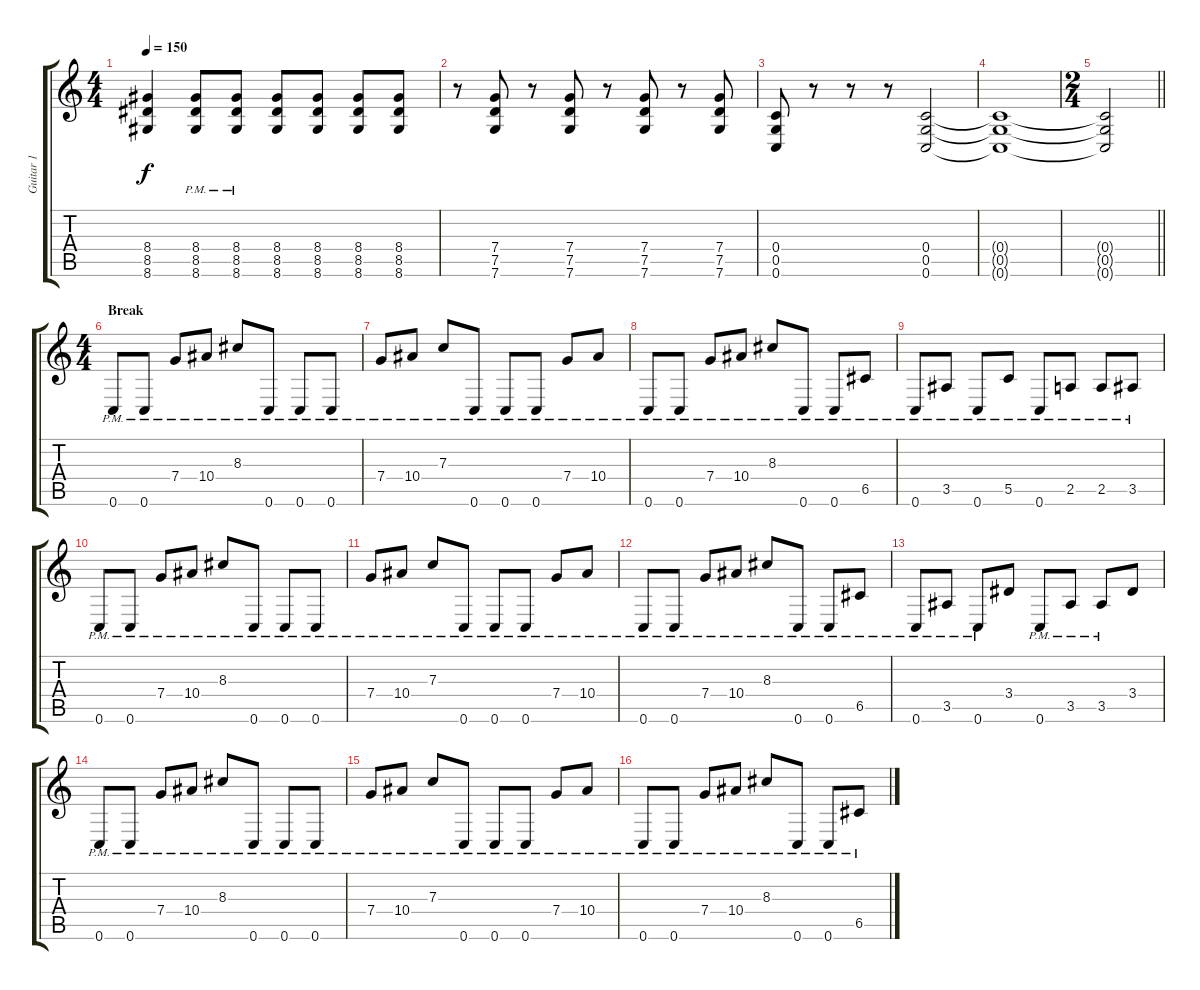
\track ("Guitar 1" "Guitar 1") {instrument distortionguitar}
\staff {score tabs}
\tuning (D4 A3 F3 C3 G2 C2) {hide}
\ts (4 4)
\tempo 150
\clef g2
\ks c
(8.4 8.5 8.6).4{dy f} (8.4{pm} 8.5{pm} 8.6{pm}).8 (8.4{pm} 8.5{pm} 8.6{pm}).8 (8.4 8.5 8.6).8 (8.4 8.5 8.6).8 (8.4 8.5 8.6).8 (8.4 8.5 8.6).8 |
r.8 (7.4 7.5 7.6).8 r.8 (7.4 7.5 7.6).8 r.8 (7.4 7.5 7.6).8 r.8 (7.4 7.5 7.6).8 |
(0.4 0.5 0.6).8 r.8 r.8 r.8 (0.4 0.5 0.6).2 |
(0.4{t} 0.5{t} 0.6{t}).1 |
\ts (2 4)
\barLineRight lightlight
(0.4{t} 0.5{t} 0.6{t}).2 |
\ts (4 4)
\section ("" "Break")
0.6{pm}.8 0.6{pm}.8 7.4{pm}.8 10.4{pm}.8 8.3{pm}.8 0.6{pm}.8 0.6{pm}.8 0.6{pm}.8 |
7.4{pm}.8 10.4{pm}.8 7.3{pm}.8 0.6{pm}.8 0.6{pm}.8 0.6{pm}.8 7.4{pm}.8 10.4{pm}.8 |
0.6{pm}.8 0.6{pm}.8 7.4{pm}.8 10.4{pm}.8 8.3{pm}.8 0.6{pm}.8 0.6{pm}.8 6.5{pm}.8 |
0.6{pm}.8 3.5{pm}.8 0.6{pm}.8 5.5{pm}.8 0.6{pm}.8 2.5{pm}.8 2.5{pm}.8 3.5{pm}.8 |
0.6{pm}.8 0.6{pm}.8 7.4{pm}.8 10.4{pm}.8 8.3{pm}.8 0.6{pm}.8 0.6{pm}.8 0.6{pm}.8 |
7.4{pm}.8 10.4{pm}.8 7.3{pm}.8 0.6{pm}.8 0.6{pm}.8 0.6{pm}.8 7.4{pm}.8 10.4{pm}.8 |
0.6{pm}.8 0.6{pm}.8 7.4{pm}.8 10.4{pm}.8 8.3{pm}.8 0.6{pm}.8 0.6{pm}.8 6.5{pm}.8 |
0.6{pm}.8 3.5{pm}.8 0.6{pm}.8 3.4.8 0.6{pm}.8 3.5{pm}.8 3.5{pm}.8 3.4.8 |
0.6{pm}.8 0.6{pm}.8 7.4{pm}.8 10.4{pm}.8 8.3{pm}.8 0.6{pm}.8 0.6{pm}.8 0.6{pm}.8 |
7.4{pm}.8 10.4{pm}.8 7.3{pm}.8 0.6{pm}.8 0.6{pm}.8 0.6{pm}.8 7.4{pm}.8 10.4{pm}.8 |
0.6{pm}.8 0.6{pm}.8 7.4{pm}.8 10.4{pm}.8 8.3{pm}.8 0.6{pm}.8 0.6{pm}.8 6.5{pm}.8
